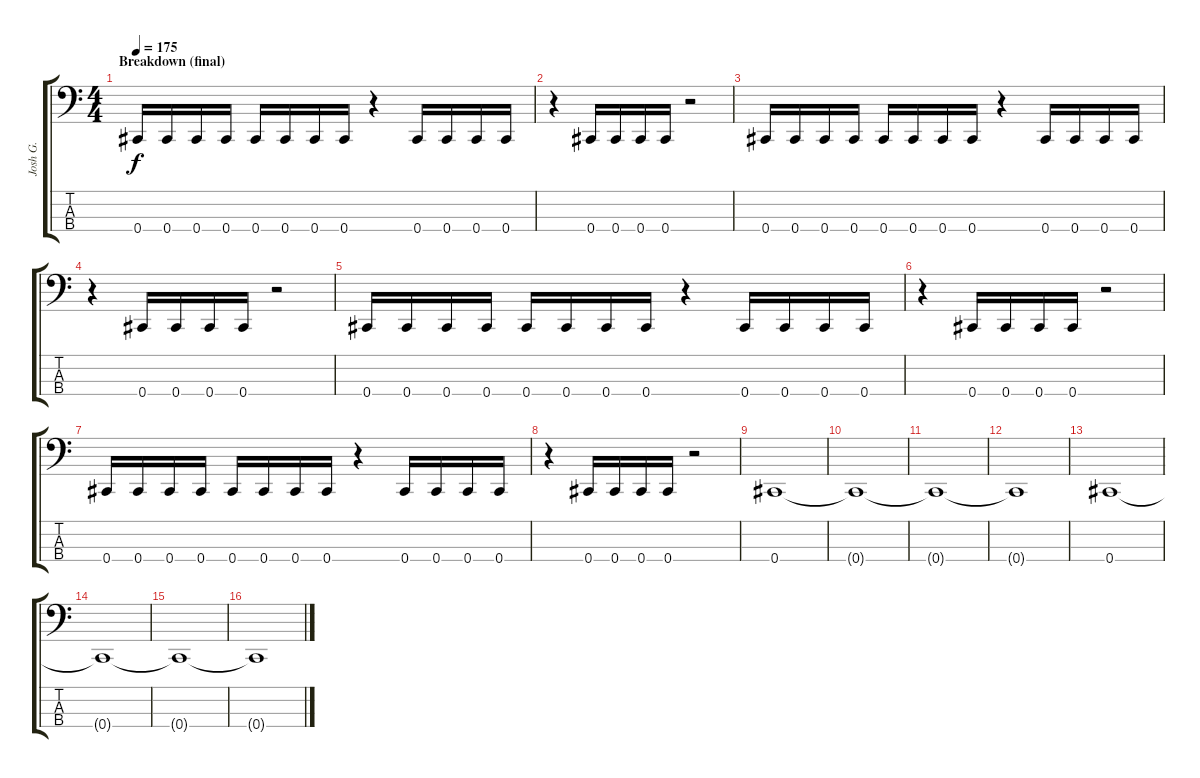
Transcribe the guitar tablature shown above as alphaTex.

\track ("Josh G." "Josh G.") {instrument electricbasspick}
\staff {score tabs}
\tuning (Gb2 Db2 Ab1 Db1) {hide}
\ts (4 4)
\section ("" "Breakdown (final)")
\tempo 175
\clef f4
\ks c
0.4.16{dy f} 0.4.16 0.4.16 0.4.16 0.4.16 0.4.16 0.4.16 0.4.16 r.4 0.4.16 0.4.16 0.4.16 0.4.16 |
r.4 0.4.16 0.4.16 0.4.16 0.4.16 r.2 |
0.4.16 0.4.16 0.4.16 0.4.16 0.4.16 0.4.16 0.4.16 0.4.16 r.4 0.4.16 0.4.16 0.4.16 0.4.16 |
r.4 0.4.16 0.4.16 0.4.16 0.4.16 r.2 |
0.4.16 0.4.16 0.4.16 0.4.16 0.4.16 0.4.16 0.4.16 0.4.16 r.4 0.4.16 0.4.16 0.4.16 0.4.16 |
r.4 0.4.16 0.4.16 0.4.16 0.4.16 r.2 |
0.4.16 0.4.16 0.4.16 0.4.16 0.4.16 0.4.16 0.4.16 0.4.16 r.4 0.4.16 0.4.16 0.4.16 0.4.16 |
r.4 0.4.16 0.4.16 0.4.16 0.4.16 r.2 |
0.4.1 |
0.4{t}.1 |
0.4{t}.1 |
0.4{t}.1 |
0.4.1 |
0.4{t}.1 |
0.4{t}.1 |
0.4{t}.1
